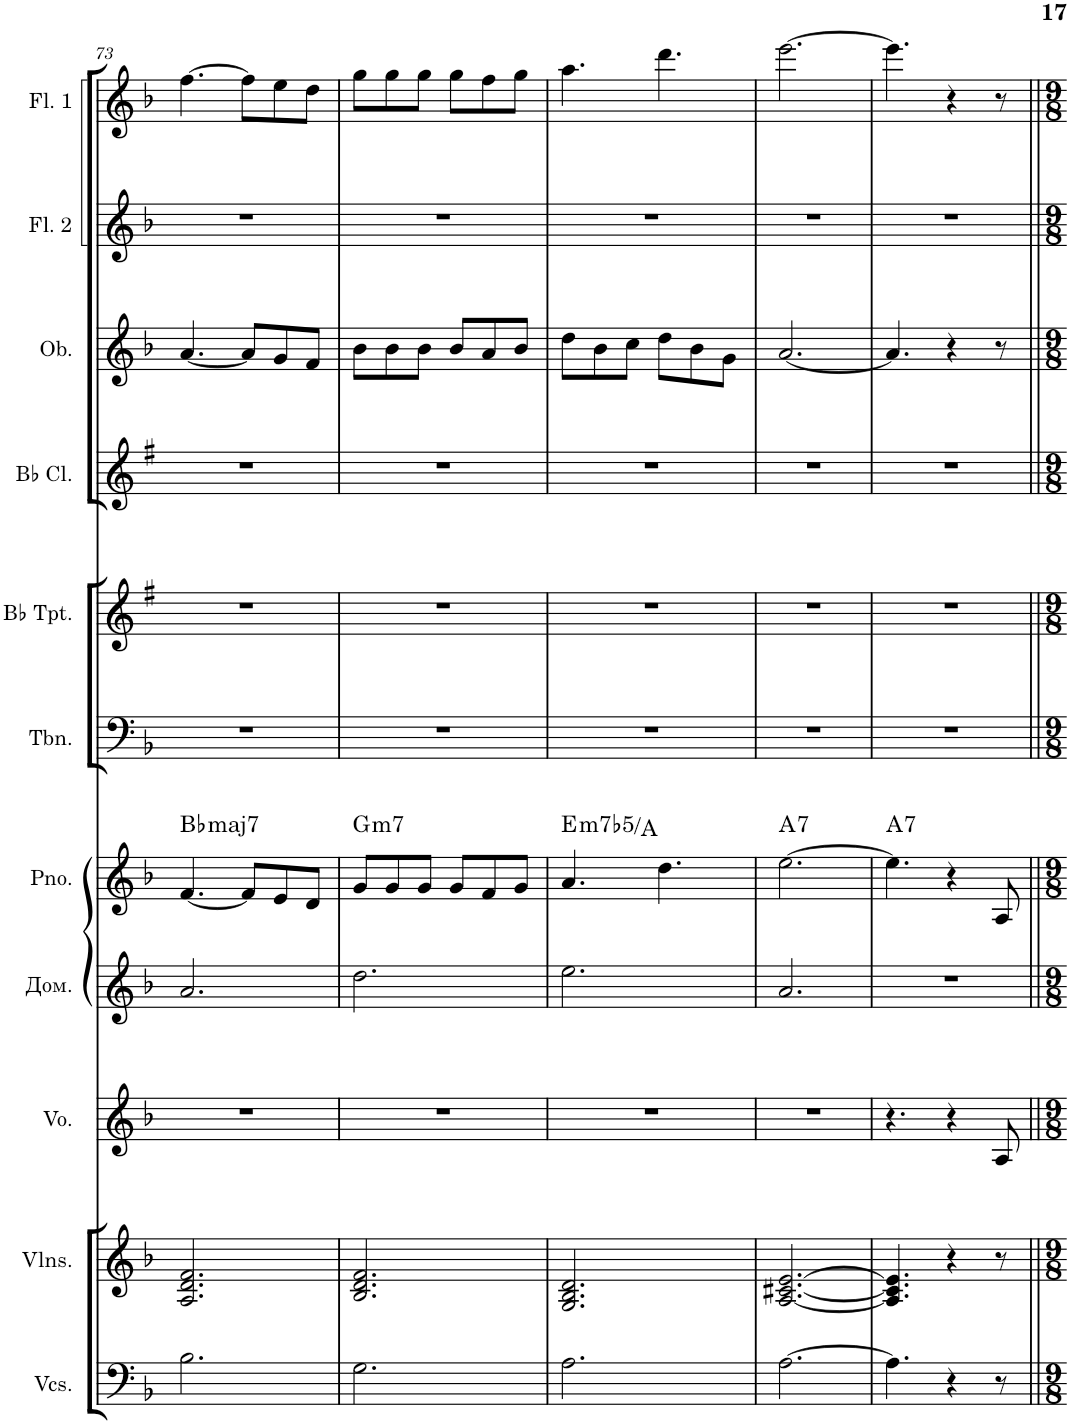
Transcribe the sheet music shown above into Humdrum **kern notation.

**kern	**kern	**kern	**kern	**kern	**harte	**kern	**kern	**kern	**kern	**kern	**kern
*part11	*part10	*part9	*part8	*part7	*part7	*part6	*part5	*part4	*part3	*part2	*part1
*staff11	*staff10	*staff9	*staff8	*staff7	*	*staff6	*staff5	*staff4	*staff3	*staff2	*staff1
*I"Violoncellos	*I"Violins	*I"Voice	*I"Домра	*I"Piano	*	*I"Trombone	*I"Bb Trumpet	*I"Bb Clarinet	*I"Oboe	*I"Flute 2	*I"Flute 1
*I'Vcs.	*I'Vlns.	*I'Vo.	*	*I'Pno.	*	*I'Tbn.	*I'Bb Tpt.	*I'Bb Cl.	*I'Ob.	*I'Fl. 2	*I'Fl. 1
!!LO:PB:g=z
*clefF4	*clefG2	*clefG2	*clefG2	*clefG2	*	*clefF4	*clefG2	*clefG2	*clefG2	*clefG2	*clefG2
*	*	*	*	*	*	*	*Trd1c2	*Trd1c2	*	*	*
*k[b-]	*k[b-]	*k[b-]	*k[b-]	*k[b-]	*	*k[b-]	*k[f#]	*k[f#]	*k[b-]	*k[b-]	*k[b-]
*M6/8	*M6/8	*M6/8	*M6/8	*M6/8	*	*M6/8	*M6/8	*M6/8	*M6/8	*M6/8	*M6/8
=73	=73	=73	=73	=73	=73	=73	=73	=73	=73	=73	=73
!	!	!	!	!	!LO:H:kt=maj7	!	!	!	!	!	!
2.B-\	2.A/ 2.d/ 2.f/	2.r	2.a/	[4.f/	Bb:maj7	2.r	2.r	2.r	[4.a/	2.r	[4.ff\
.	.	.	.	8f/L]	.	.	.	.	8a/L]	.	8ff\L]
.	.	.	.	8e/	.	.	.	.	8g/	.	8ee\
.	.	.	.	8d/J	.	.	.	.	8f/J	.	8dd\J
=74	=74	=74	=74	=74	=74	=74	=74	=74	=74	=74	=74
!	!	!	!	!	!LO:H:kt=m7	!	!	!	!	!	!
2.G\	2.B-/ 2.d/ 2.f/	2.r	2.dd\	8g/L	G:min7	2.r	2.r	2.r	8b-\L	2.r	8gg\L
.	.	.	.	8g/	.	.	.	.	8b-\	.	8gg\
.	.	.	.	8g/J	.	.	.	.	8b-\J	.	8gg\J
.	.	.	.	8g/L	.	.	.	.	8b-/L	.	8gg\L
.	.	.	.	8f/	.	.	.	.	8a/	.	8ff\
.	.	.	.	8g/J	.	.	.	.	8b-/J	.	8gg\J
=75	=75	=75	=75	=75	=75	=75	=75	=75	=75	=75	=75
!	!	!	!	!	!LO:H:kt=m7b5	!	!	!	!	!	!
2.A\	2.G/ 2.B-/ 2.d/	2.r	2.ee\	4.a/	E:hdim7/4	2.r	2.r	2.r	8dd\L	2.r	4.aa\
.	.	.	.	.	.	.	.	.	8b-\	.	.
.	.	.	.	.	.	.	.	.	8cc\J	.	.
.	.	.	.	4.dd\	.	.	.	.	8dd\L	.	4.ddd\
.	.	.	.	.	.	.	.	.	8b-\	.	.
.	.	.	.	.	.	.	.	.	8g\J	.	.
=76	=76	=76	=76	=76	=76	=76	=76	=76	=76	=76	=76
!	!	!	!	!	!LO:H:kt=7	!	!	!	!	!	!
[2.A\	[2.A/ [2.c#X/ [2.e/	2.r	2.a/	[2.ee\	A:7	2.r	2.r	2.r	[2.a/	2.r	[2.eee\
=77	=77	=77	=77	=77	=77	=77	=77	=77	=77	=77	=77
!	!	!	!	!	!LO:H:kt=7	!	!	!	!	!	!
4.A\]	4.A/] 4.c#/] 4.e/]	4.r	2.r	4.ee\]	A:7	2.r	2.r	2.r	4.a/]	2.r	4.eee\]
4r	4r	4r	.	4r	.	.	.	.	4r	.	4r
8r	8r	8A/	.	8A/	.	.	.	.	8r	.	8r
=||	=||	=||	=||	=||	=||	=||	=||	=||	=||	=||	=||
*-	*-	*-	*-	*-	*-	*-	*-	*-	*-	*-	*-
